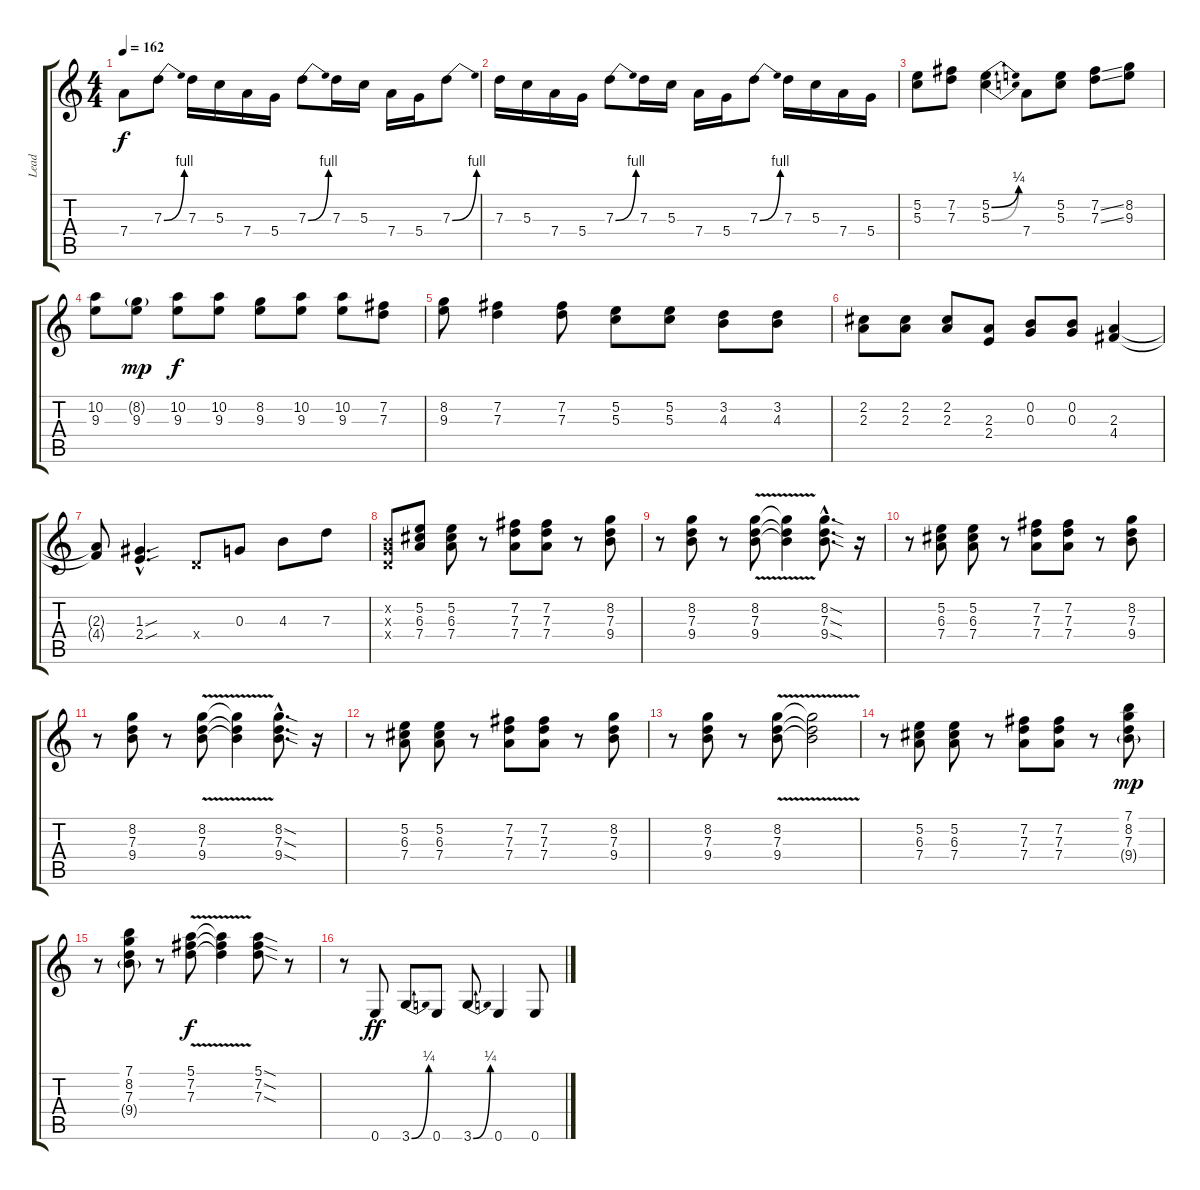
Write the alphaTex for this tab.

\track ("Lead" "Lead") {instrument overdrivenguitar}
\staff {score tabs}
\tuning (E4 B3 G3 D3 A2 E2) {hide}
\ts (4 4)
\tempo 162
\clef g2
\ks c
7.4.8{dy f} 7.3{be (bend 0 0 60 4)}.8 7.3.16 5.3.16 7.4.16 5.4.16 7.3{be (bend 0 0 60 4)}.8 7.3.16 5.3.16 7.4.16 5.4.16 7.3{be (bend 0 0 60 4)}.8 |
7.3.16 5.3.16 7.4.16 5.4.16 7.3{be (bend 0 0 60 4)}.8 7.3.16 5.3.16 7.4.16 5.4.16 7.3{be (bend 0 0 60 4)}.8 7.3.16 5.3.16 7.4.16 5.4.16 |
(5.2 5.3).8 (7.2 7.3).8 (5.2{be (bend 0 0 60 1)} 5.3{be (bend 0 0 60 1)}).4 7.4.8 (5.2 5.3).8 (7.2{ss} 7.3{ss}).8 (8.2 9.3).8 |
(10.2 9.3).8 (8.2{g} 9.3).8{dy mp} (10.2 9.3).8{dy f} (10.2 9.3).8 (8.2 9.3).8 (10.2 9.3).8 (10.2 9.3).8 (7.2 7.3).8 |
(8.2 9.3).8 (7.2 7.3).4 (7.2 7.3).8 (5.2 5.3).8 (5.2 5.3).8 (3.2 4.3).8 (3.2 4.3).8 |
(2.2 2.3).8 (2.2 2.3).8 (2.2 2.3).8 (2.3 2.4).8 (0.2 0.3).8 (0.2 0.3).8 (2.3 4.4).4 |
(2.3{t} 4.4{t}).8 (1.3{sou hac} 2.4{sou hac}).4{d} 0.4{x}.8 0.3.8 4.3.8 7.3.8 |
(0.2{x} 0.3{x} 0.4{x}).8{volume 15} (5.2 6.3 7.4).8 (5.2 6.3 7.4).8 r.8 (7.2 7.3 7.4).8 (7.2 7.3 7.4).8 r.8 (8.2 7.3 9.4).8 |
r.8 (8.2 7.3 9.4).8 r.8 (8.2{v} 7.3{v} 9.4{v}).8 (8.2{t} 7.3{t} 9.4{t}).4 (8.2{sod hac} 7.3{sod hac} 9.4{sod hac}).8{d} r.16 |
r.8 (5.2 6.3 7.4).8 (5.2 6.3 7.4).8 r.8 (7.2 7.3 7.4).8 (7.2 7.3 7.4).8 r.8 (8.2 7.3 9.4).8 |
r.8 (8.2 7.3 9.4).8 r.8 (8.2{v} 7.3{v} 9.4{v}).8 (8.2{t} 7.3{t} 9.4{t}).4 (8.2{sod hac} 7.3{sod hac} 9.4{sod hac}).8{d} r.16 |
r.8 (5.2 6.3 7.4).8 (5.2 6.3 7.4).8 r.8 (7.2 7.3 7.4).8 (7.2 7.3 7.4).8 r.8 (8.2 7.3 9.4).8 |
r.8 (8.2 7.3 9.4).8 r.8 (8.2{v} 7.3{v} 9.4{v}).8 (8.2{t} 7.3{t} 9.4{t}).2 |
r.8 (5.2 6.3 7.4).8 (5.2 6.3 7.4).8 r.8 (7.2 7.3 7.4).8 (7.2 7.3 7.4).8 r.8 (7.1 8.2 7.3 9.4{g}).8{dy mp} |
r.8 (7.1 8.2 7.3 9.4{g}).8 r.8 (5.1 7.2{v} 7.3{v}).8{dy f} (5.1{t} 7.2{t} 7.3{t}).4 (5.1{sod} 7.2{sod} 7.3{sod}).8 r.8 |
r.8 0.6.8{dy ff} 3.6{be (bend 0 0 60 1)}.8 0.6.8 3.6{be (bend 0 0 60 1)}.8 0.6.4 0.6.8
